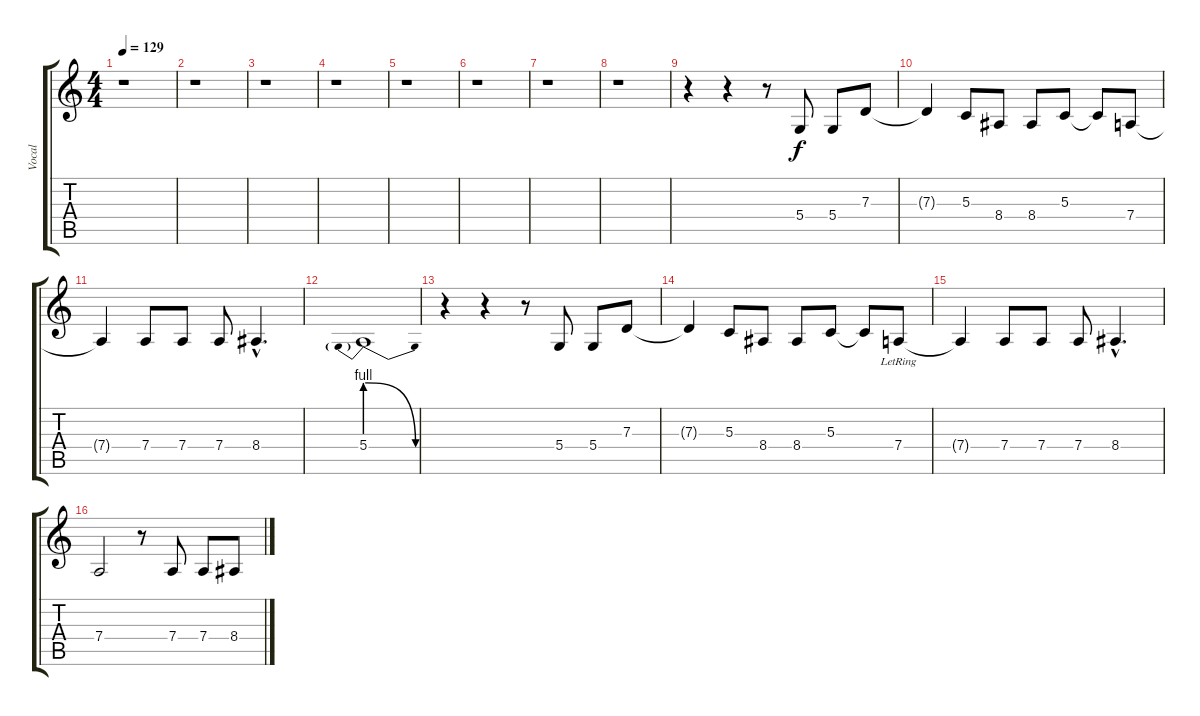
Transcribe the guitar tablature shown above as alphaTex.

\track ("Vocal" "Vocal") {instrument pad4choir}
\staff {score tabs}
\tuning (E4 B3 G3 D3 A2 E2) {hide}
\ts (4 4)
\tempo 129
\clef g2
\ks c
r.1{dy f} |
r.1 |
r.1 |
r.1 |
r.1 |
r.1 |
r.1 |
r.1 |
r.4 r.4 r.8 5.4.8 5.4.8 7.3.8 |
7.3{t}.4 5.3.8 8.4.8 8.4.8 5.3.8 5.3{t}.8 7.4.8 |
7.4{t}.4 7.4.8 7.4.8 7.4.8 8.4{hac}.4{d} |
5.4{be (prebendrelease 0 4 60 0)}.1 |
r.4 r.4 r.8 5.4.8 5.4.8 7.3.8 |
7.3{t}.4 5.3.8 8.4.8 8.4.8 5.3.8 5.3{t}.8 7.4{lr}.8 |
7.4{t}.4 7.4.8 7.4.8 7.4.8 8.4{hac}.4{d} |
7.4.2 r.8 7.4.8 7.4.8 8.4.8
